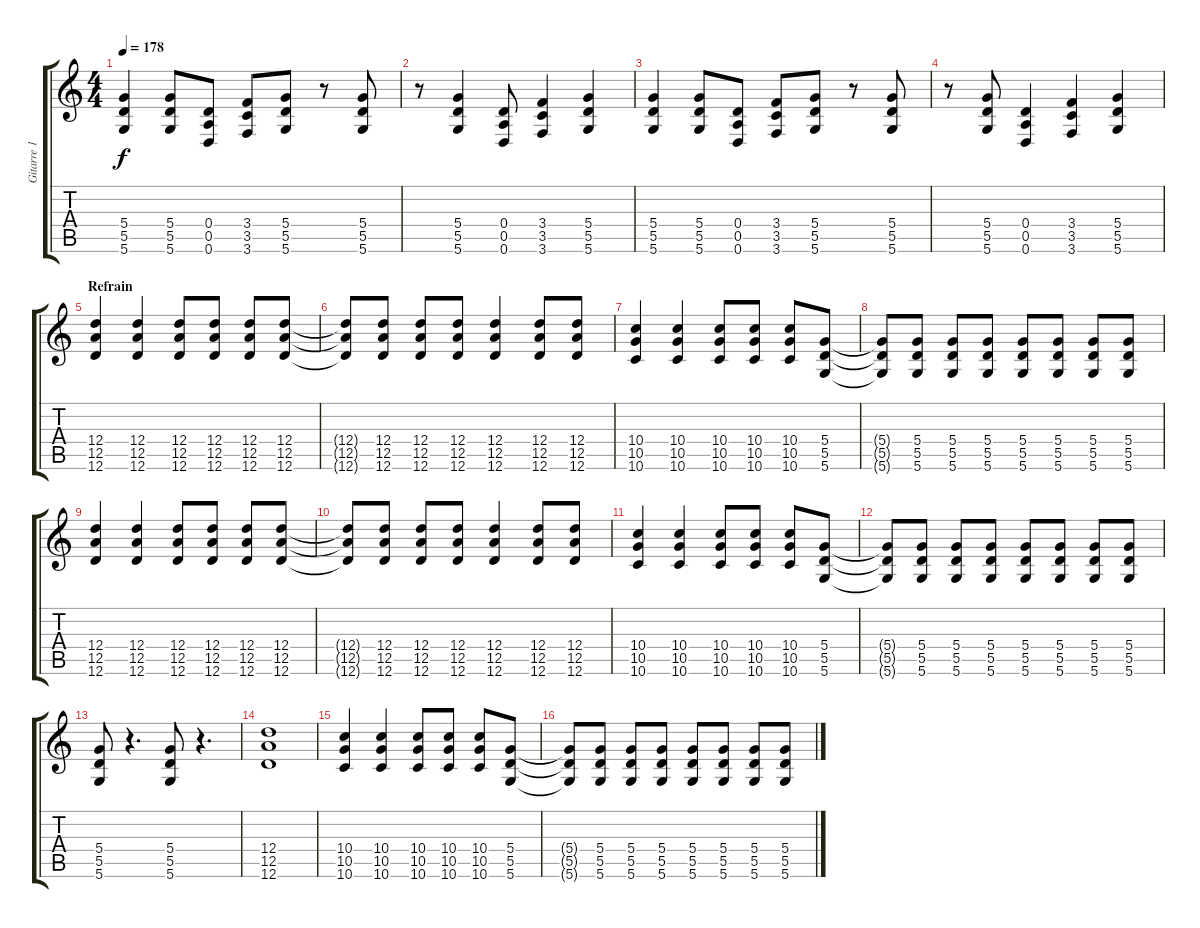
\track ("Gitarre 1" "Gitarre 1") {instrument distortionguitar}
\staff {score tabs}
\tuning (E4 B3 G3 D3 A2 D2) {hide}
\ts (4 4)
\tempo 178
\clef g2
\ks c
(5.4 5.5 5.6).4{dy f} (5.4 5.5 5.6).8 (0.4 0.5 0.6).8 (3.4 3.5 3.6).8 (5.4 5.5 5.6).8 r.8 (5.4 5.5 5.6).8 |
r.8 (5.4 5.5 5.6).4 (0.4 0.5 0.6).8 (3.4 3.5 3.6).4 (5.4 5.5 5.6).4 |
(5.4 5.5 5.6).4 (5.4 5.5 5.6).8 (0.4 0.5 0.6).8 (3.4 3.5 3.6).8 (5.4 5.5 5.6).8 r.8 (5.4 5.5 5.6).8 |
r.8 (5.4 5.5 5.6).8 (0.4 0.5 0.6).4 (3.4 3.5 3.6).4 (5.4 5.5 5.6).4 |
\section ("" "Refrain")
(12.4 12.5 12.6).4 (12.4 12.5 12.6).4 (12.4 12.5 12.6).8 (12.4 12.5 12.6).8 (12.4 12.5 12.6).8 (12.4 12.5 12.6).8 |
(12.4{t} 12.5{t} 12.6{t}).8 (12.4 12.5 12.6).8 (12.4 12.5 12.6).8 (12.4 12.5 12.6).8 (12.4 12.5 12.6).4 (12.4 12.5 12.6).8 (12.4 12.5 12.6).8 |
(10.4 10.5 10.6).4 (10.4 10.5 10.6).4 (10.4 10.5 10.6).8 (10.4 10.5 10.6).8 (10.4 10.5 10.6).8 (5.4 5.5 5.6).8 |
(5.4{t} 5.5{t} 5.6{t}).8 (5.4 5.5 5.6).8 (5.4 5.5 5.6).8 (5.4 5.5 5.6).8 (5.4 5.5 5.6).8 (5.4 5.5 5.6).8 (5.4 5.5 5.6).8 (5.4 5.5 5.6).8 |
(12.4 12.5 12.6).4 (12.4 12.5 12.6).4 (12.4 12.5 12.6).8 (12.4 12.5 12.6).8 (12.4 12.5 12.6).8 (12.4 12.5 12.6).8 |
(12.4{t} 12.5{t} 12.6{t}).8 (12.4 12.5 12.6).8 (12.4 12.5 12.6).8 (12.4 12.5 12.6).8 (12.4 12.5 12.6).4 (12.4 12.5 12.6).8 (12.4 12.5 12.6).8 |
(10.4 10.5 10.6).4 (10.4 10.5 10.6).4 (10.4 10.5 10.6).8 (10.4 10.5 10.6).8 (10.4 10.5 10.6).8 (5.4 5.5 5.6).8 |
(5.4{t} 5.5{t} 5.6{t}).8 (5.4 5.5 5.6).8 (5.4 5.5 5.6).8 (5.4 5.5 5.6).8 (5.4 5.5 5.6).8 (5.4 5.5 5.6).8 (5.4 5.5 5.6).8 (5.4 5.5 5.6).8 |
(5.4 5.5 5.6).8 r.4{d} (5.4 5.5 5.6).8 r.4{d} |
(12.4 12.5 12.6).1 |
(10.4 10.5 10.6).4 (10.4 10.5 10.6).4 (10.4 10.5 10.6).8 (10.4 10.5 10.6).8 (10.4 10.5 10.6).8 (5.4 5.5 5.6).8 |
(5.4{t} 5.5{t} 5.6{t}).8 (5.4 5.5 5.6).8 (5.4 5.5 5.6).8 (5.4 5.5 5.6).8 (5.4 5.5 5.6).8 (5.4 5.5 5.6).8 (5.4 5.5 5.6).8 (5.4 5.5 5.6).8
